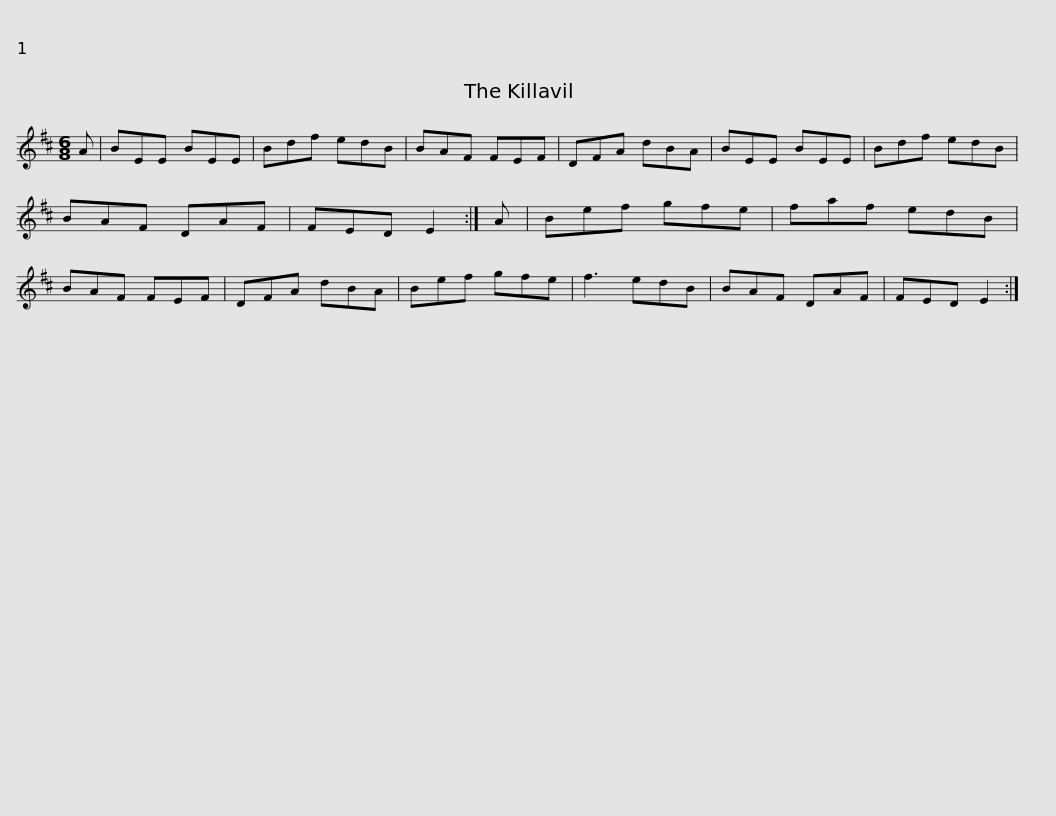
X:1
L:1/8
M:6/8
I:linebreak $
K:D
V:1 treble
V:1
 A | BEE BEE | Bdf edB | BAF FEF | DFA dBA | %5
 BEE BEE | Bdf edB | BAF DAF |$ FED E2 :| A | %10
 Bef gfe | faf edB | BAF FEF | DFA dBA | Bef gfe | %15
 f3 edB |$ BAF DAF | FED E2 :| %18
